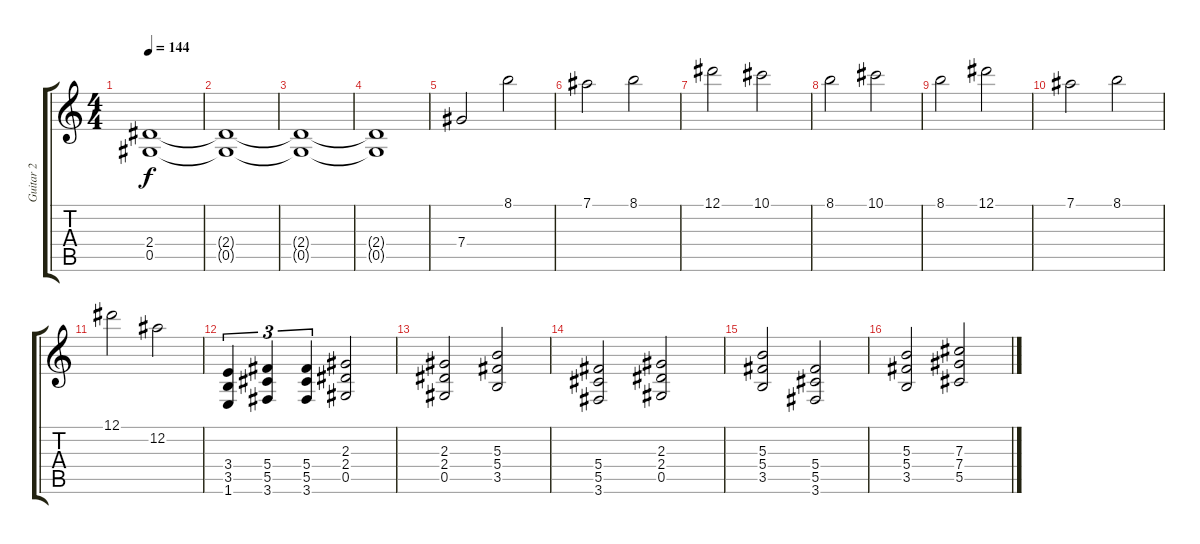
\track ("Guitar 2" "Guitar 2") {instrument distortionguitar}
\staff {score tabs}
\tuning (Eb4 Bb3 Gb3 Db3 Ab2 Eb2) {hide}
\ts (4 4)
\tempo 144
\clef g2
\ks c
(2.4{t} 0.5{t}).1{dy f} |
(2.4{t} 0.5{t}).1 |
(2.4{t} 0.5{t}).1 |
(2.4{t} 0.5{t}).1 |
7.4.2 8.1.2 |
7.1.2 8.1.2 |
12.1.2 10.1.2 |
8.1.2 10.1.2 |
8.1.2 12.1.2 |
7.1.2 8.1.2 |
12.1.2 12.2.2 |
(3.4 3.5 1.6).4{tu (3 2)} (5.4 5.5 3.6).4{tu (3 2)} (5.4 5.5 3.6).4{tu (3 2)} (2.3 2.4 0.5).2 |
(2.3 2.4 0.5).2 (5.3 5.4 3.5).2 |
(5.4 5.5 3.6).2 (2.3 2.4 0.5).2 |
(5.3 5.4 3.5).2 (5.4 5.5 3.6).2 |
(5.3 5.4 3.5).2 (7.3 7.4 5.5).2
